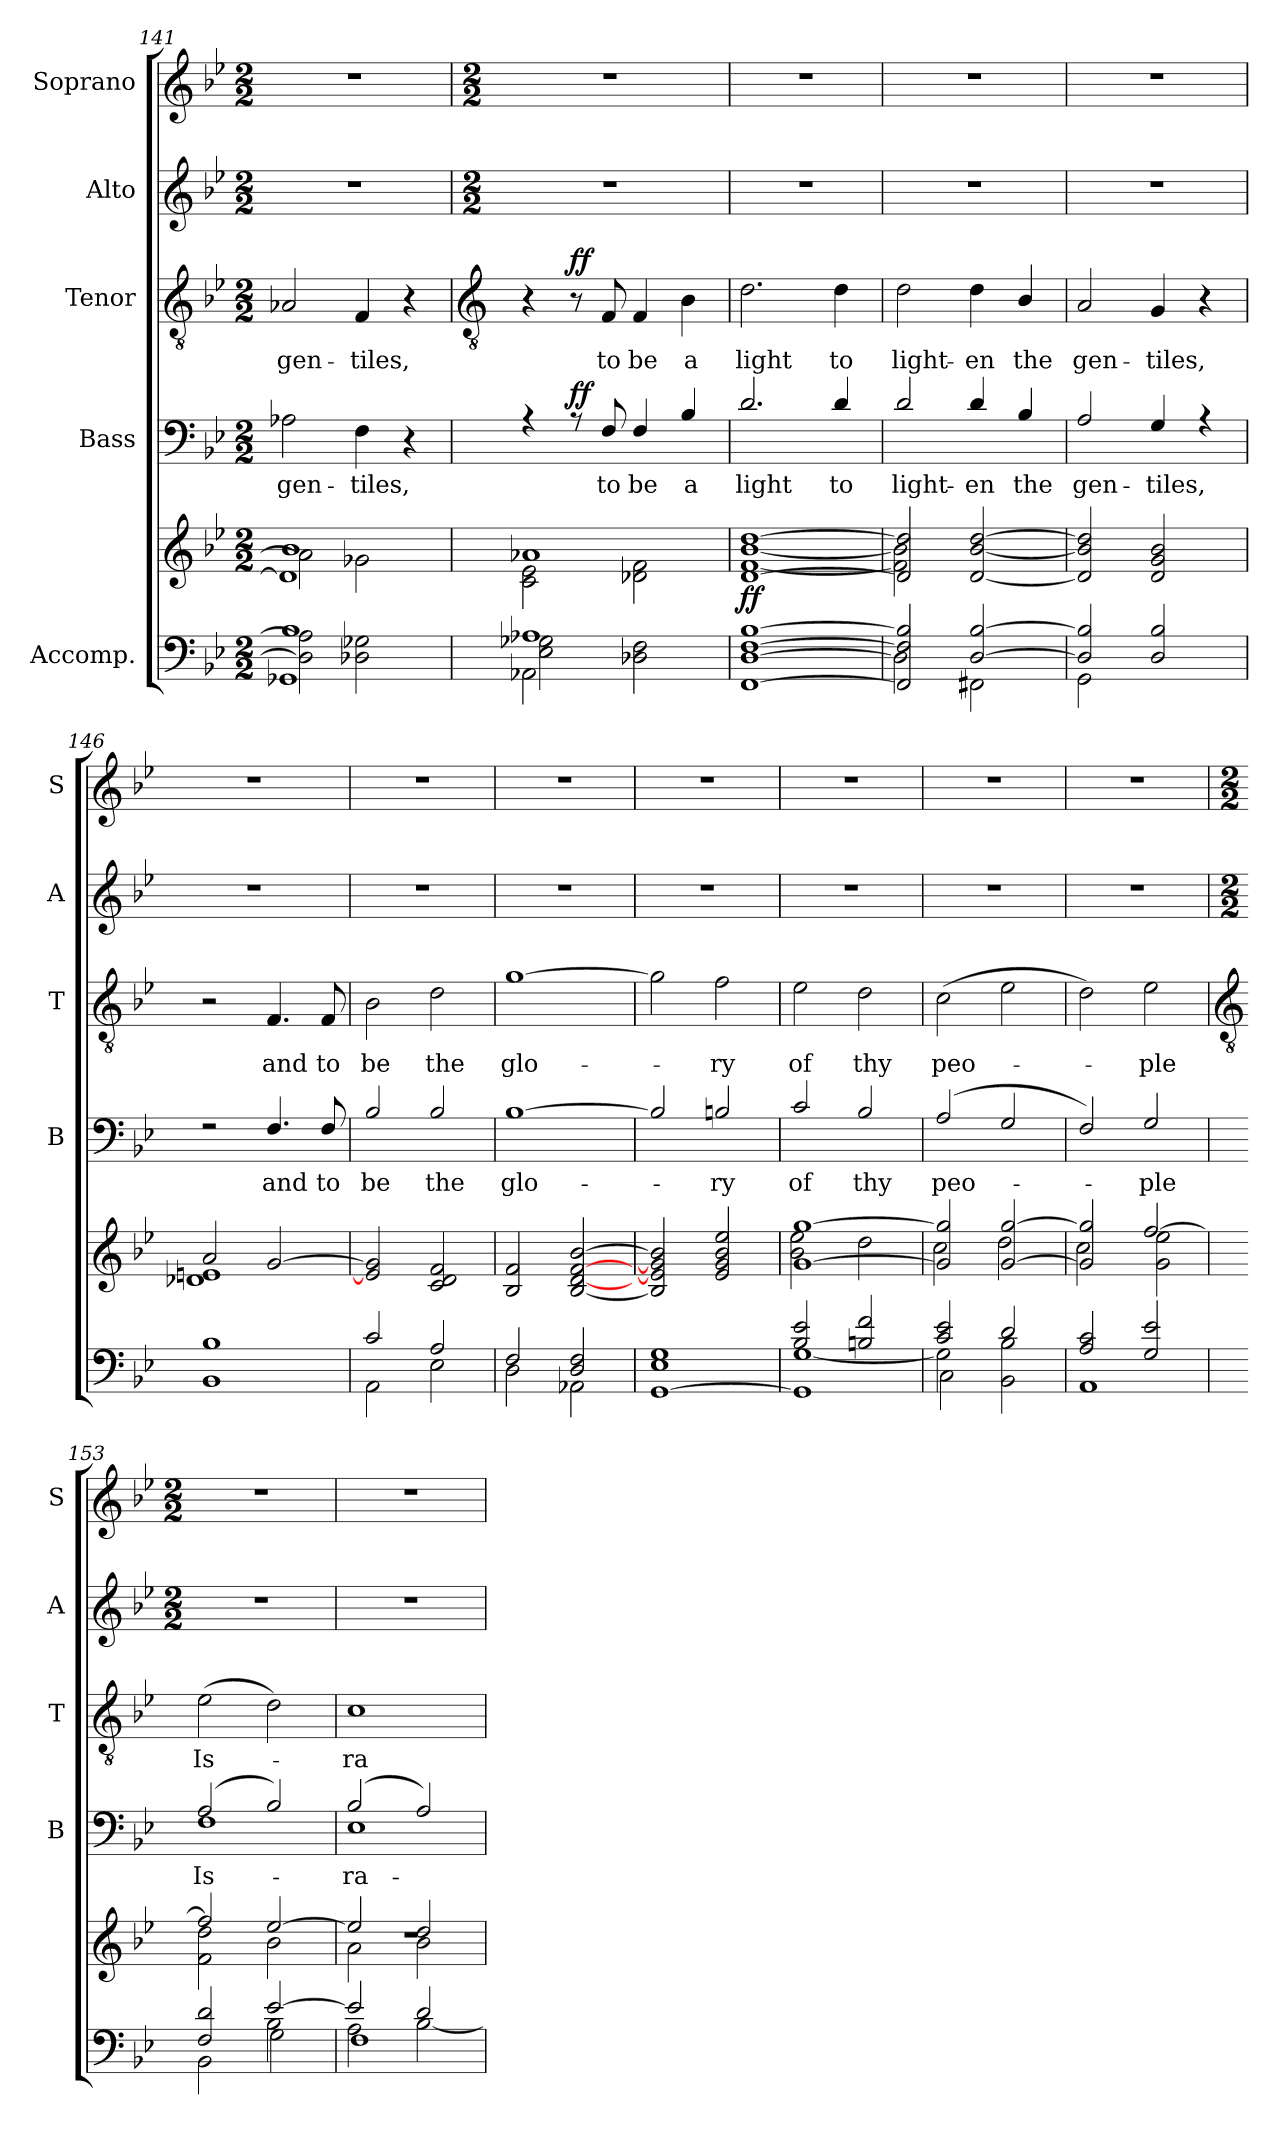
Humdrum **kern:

**kern	**kern	**dynam	**kern	**text	**dynam	**kern	**text	**dynam	**kern	**kern
*part5	*part5	*part5	*part4	*part4	*part4	*part3	*part3	*part3	*part2	*part1
*staff6	*staff5	*staff5/6	*staff4	*staff4	*staff4	*staff3	*staff3	*staff3	*staff2	*staff1
*I"Accomp.	*	*	*I"Bass	*	*	*I"Tenor	*	*	*I"Alto	*I"Soprano
*	*	*	*I'B	*	*	*I'T	*	*	*I'A	*I'S
*clefF4	*clefG2	*	*clefF4	*	*	*clefGv2	*	*	*clefG2	*clefG2
*k[b-e-]	*k[b-e-]	*	*k[b-e-]	*	*	*k[b-e-]	*	*	*k[b-e-]	*k[b-e-]
*B-:	*B-:	*	*B-:	*	*	*B-:	*	*	*B-:	*B-:
*M2/2	*M2/2	*	*M2/2	*	*	*M2/2	*	*	*M2/2	*M2/2
=141	=141	=141	=141	=141	=141	=141	=141	=141	=141	=141
*^	*^	*	*	*	*	*	*	*	*	*
*	*^	*	*^	*	*	*	*	*	*	*	*	*
*	*	*^	*	*	*	*	*	*	*	*	*	*	*	*
!	!	!	!	!	!	!	!	!	!LO:LY:b	!	!	!LO:LY:b	!	!	!
1B-/	2D-\] 2A-\]	1GG-X\	1ryy	1b-/	2a-\]	1d-\]	.	2A-X	gen-	.	2A-X	gen-	.	1r	1r
!	!	!	!	!	!	!	!	!	!LO:LY:b	!	!	!LO:LY:b	!	!	!
.	2D-\ 2G-X\	.	.	.	2g-X\	.	.	4F	-tiles,	.	4F	-tiles,	.	.	.
.	.	.	.	.	.	.	.	4r	.	.	4r	.	.	.	.
!!LO:LB:g=z
=142	=142	=142	=142	=142	=142	=142	=142	=142	=142	=142	=142	=142	=142	=142	=142
*	*	*	*	*	*	*	*	*	*	*	*clefGv2	*	*	*	*
*	*	*	*	*	*	*	*	*	*	*	*	*	*	*M2/2	*M2/2
*	*	*	*	*	*	*	*	*^	*	*	*	*	*	*	*
1A-X/	2E-\ 2G-X\	2AA-X\	1ryy	1a-X/	1ryy	2c\ 2e-\	.	4r	1ryy	.	.	4r	.	.	1r	1r
!	!	!	!	!	!	!	!	!	!	!	!LO:DY:b	!	!	!LO:DY:b	!	!
.	.	.	.	.	.	.	.	8r	.	.	ff	8r	.	ff	.	.
!	!	!	!	!	!	!	!	!	!	!LO:LY:b	!	!	!LO:LY:b	!	!	!
.	.	.	.	.	.	.	.	8F	.	to	.	8F	to	.	.	.
!	!	!	!	!	!	!	!	!	!	!LO:LY:b	!	!	!LO:LY:b	!	!	!
.	2ryy	2D-X\ 2F\	.	.	.	2d-X\ 2f\	.	4F	.	be	.	4F	be	.	.	.
!	!	!	!	!	!	!	!	!	!	!LO:LY:b	!	!	!LO:LY:b	!	!	!
.	.	.	.	.	.	.	.	4B-	.	a	.	4B-	a	.	.	.
*	*	*v	*v	*	*	*	*	*	*	*	*	*	*	*	*	*
*	*	*	*	*v	*v	*	*	*	*	*	*	*	*	*	*
!!LO:LB:g=z
=143	=143	=143	=143	=143	=143	=143	=143	=143	=143	=143	=143	=143	=143	=143
!	!	!	!	!	!LO:DY:b	!	!	!LO:LY:b	!	!	!LO:LY:b	!	!	!
[1FF/ [1F/ [1B-/	1ryy	[1D\	[1d/ [1dd/	[1f\ [1b-\	ff	2.d	1ryy	light	.	2.d	light	.	1r	1r
!	!	!	!	!	!	!	!	!LO:LY:b	!	!	!LO:LY:b	!	!	!
.	.	.	.	.	.	4d	.	to	.	4d	to	.	.	.
=144	=144	=144	=144	=144	=144	=144	=144	=144	=144	=144	=144	=144	=144	=144
!	!	!	!	!	!	!	!	!LO:LY:b	!	!	!LO:LY:b	!	!	!
2FF/] 2F/] 2B-/]	1ryy	2D\]	2d/] 2dd/]	2f\] 2b-\]	.	2d	1ryy	light-	.	2d	light-	.	1r	1r
!	!	!	!	!	!	!	!	!LO:LY:b	!	!	!LO:LY:b	!	!	!
[2D/ [2B-/	.	2FF#X\	[2d/ [2b-/ [2dd/	2ryy	.	4d	.	-en	.	4d	-en	.	.	.
!	!	!	!	!	!	!	!	!LO:LY:b	!	!	!LO:LY:b	!	!	!
.	.	.	.	.	.	4B-	.	the	.	4B-/	the	.	.	.
=145	=145	=145	=145	=145	=145	=145	=145	=145	=145	=145	=145	=145	=145	=145
!	!	!	!	!	!	!	!	!LO:LY:b	!	!	!LO:LY:b	!	!	!
2D/] 2B-/]	1ryy	2GG\	2d/] 2b-/] 2dd/]	1ryy	.	2A	1ryy	gen-	.	2A	gen-	.	1r	1r
!	!	!	!	!	!	!	!	!LO:LY:b	!	!	!LO:LY:b	!	!	!
2D/ 2B-/	.	2ryy	2d/ 2g/ 2b-/	.	.	4G	.	-tiles,	.	4G	-tiles,	.	.	.
.	.	.	.	.	.	4r	.	.	.	4r	.	.	.	.
=146	=146	=146	=146	=146	=146	=146	=146	=146	=146	=146	=146	=146	=146	=146
1B-/	1ryy	1BB-\	2a/	1d-X\ 1en\	.	2r	1ryy	.	.	2r	.	.	1r	1r
!	!	!	!	!	!	!	!	!LO:LY:b	!	!	!LO:LY:b	!	!	!
.	.	.	[2g/	.	.	4.F	.	and	.	4.F	and	.	.	.
!	!	!	!	!	!	!	!	!LO:LY:b	!	!	!LO:LY:b	!	!	!
.	.	.	.	.	.	8F	.	to	.	8F	to	.	.	.
=147	=147	=147	=147	=147	=147	=147	=147	=147	=147	=147	=147	=147	=147	=147
!	!	!	!	!	!	!	!	!LO:LY:b	!	!	!LO:LY:b	!	!	!
2c/	1ryy	2AA\	2e-/] 2g/]	2ryy	.	2B-	1ryy	be	.	2B-	be	.	1r	1r
!	!	!	!	!	!	!	!	!LO:LY:b	!	!	!LO:LY:b	!	!	!
2A/	.	2E-\	2c/ 2d/ 2f/	2ryy	.	2B-	.	the	.	2d	the	.	.	.
=148	=148	=148	=148	=148	=148	=148	=148	=148	=148	=148	=148	=148	=148	=148
!	!	!	!	!	!	!	!	!LO:LY:b	!	!	!LO:LY:b	!	!	!
2F/	1ryy	2D\	2B-/ 2f/	2ryy	.	[1B-	1ryy	glo-	.	[1g	glo-	.	1r	1r
2D/ 2F/	.	2AA-X\	[2B-/ [2d/ [2f/ [2b-/	2ryy	.	.	.	.	.	.	.	.	.	.
=149	=149	=149	=149	=149	=149	=149	=149	=149	=149	=149	=149	=149	=149	=149
1E-/ 1G/	1ryy	[1GG\	2B-/] 2e-/] 2g/] 2b-/]	2ryy	.	2B-]	1ryy	.	.	2g]	.	.	1r	1r
!	!	!	!	!	!	!	!	!LO:LY:b	!	!	!LO:LY:b	!	!	!
.	.	.	2e-/ 2g/ 2b-/ 2ee-/	2ryy	.	2Bn	.	ry	.	2f	ry	.	.	.
=150	=150	=150	=150	=150	=150	=150	=150	=150	=150	=150	=150	=150	=150	=150
!	!	!	!	!	!	!	!	!LO:LY:b	!	!	!LO:LY:b	!	!	!
2B-/ 2e-/	[1G\	1GG\]	[1g/ [1gg/	2b-\ 2ee-\	.	2c	1ryy	of	.	2e-	of	.	1r	1r
!	!	!	!	!	!	!	!	!LO:LY:b	!	!	!LO:LY:b	!	!	!
2Bn/ 2f/	.	.	.	2dd\	.	2B-	.	thy	.	2d	thy	.	.	.
=151	=151	=151	=151	=151	=151	=151	=151	=151	=151	=151	=151	=151	=151	=151
!	!	!	!	!	!	!	!	!LO:LY:b	!	!	!LO:LY:b	!	!	!
2c/ 2e-/	2G\]	2C\	2g/] 2gg/]	2cc\	.	(>2A	1ryy	peo-	.	(>2c	peo-	.	1r	1r
2d/	2ryy	2BB-\ 2B-\	[2g/ [2gg/	2dd\	.	2G	.	.	.	2e-	.	.	.	.
=152	=152	=152	=152	=152	=152	=152	=152	=152	=152	=152	=152	=152	=152	=152
2A/ 2c/	1ryy	1AA\	2g/] 2gg/]	2cc\	.	2F)	1ryy	.	.	2d)	.	.	1r	1r
!	!	!	!	!	!	!	!	!LO:LY:b	!	!	!LO:LY:b	!	!	!
2G/ 2e-/	.	.	[2ff/	2g\ 2ee-\	.	2G	.	ple	.	2e-	ple	.	.	.
!!LO:LB:g=z
=153	=153	=153	=153	=153	=153	=153	=153	=153	=153	=153	=153	=153	=153	=153
*	*	*	*	*	*	*	*	*	*	*clefGv2	*	*	*	*
*	*	*	*	*	*	*	*	*	*	*	*	*	*M2/2	*M2/2
!	!	!	!	!	!	!	!	!LO:LY:b	!	!	!LO:LY:b	!	!	!
2F/ 2d/	2ryy	2BB-\	2ff/]	2f\ 2dd\	.	(>2A/	1F\	Is-	.	(>2e-	Is-	.	1r	1r
[2e-/	2B-\	2G\	[2ee-/	2b-\	.	2B-/)	.	.	.	2d)	.	.	.	.
!!LO:LB:g=z
=154	=154	=154	=154	=154	=154	=154	=154	=154	=154	=154	=154	=154	=154	=154
*	*	*^	*	*^	*	*	*	*	*	*	*	*	*	*
!	!	!	!	!	!	!	!	!	!	!LO:LY:b	!	!	!LO:LY:b	!	!	!
2e-/]	2A\	1F\	1ryy	2ee-/]	1r	2a\	.	(>2B-/	1E-\	ra-	.	1c	ra-	.	1r	1r
2d/	[2B-\	.	.	2dd/	.	2b-\	.	2A/)	.	.	.	.	.	.	.	.
*v	*v	*v	*v	*	*	*	*	*v	*v	*	*	*	*	*	*	*
*	*v	*v	*v	*	*	*	*	*	*	*	*	*
=	=	=	=	=	=	=	=	=	=	=
*-	*-	*-	*-	*-	*-	*-	*-	*-	*-	*-
